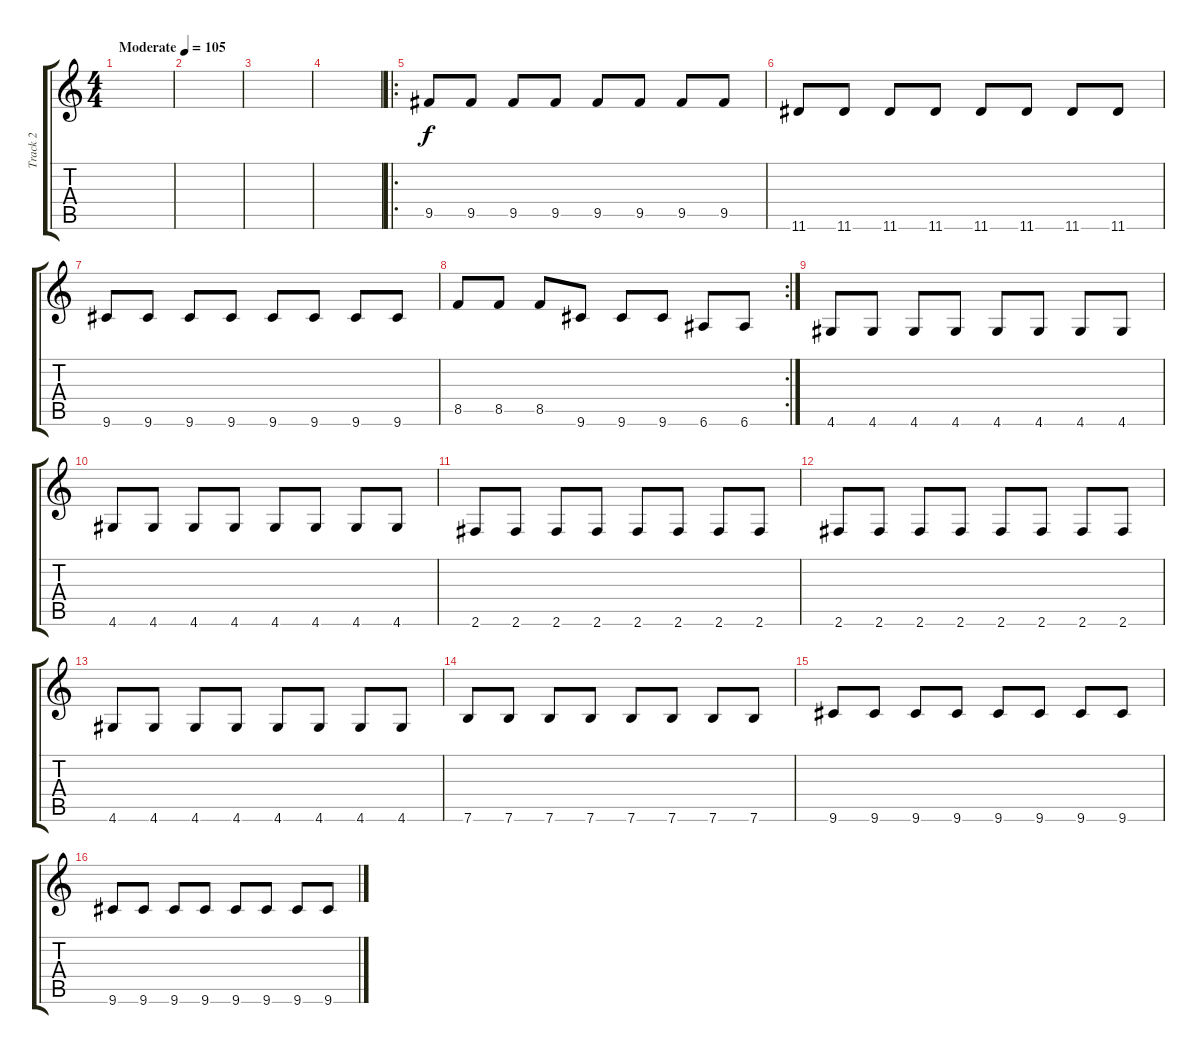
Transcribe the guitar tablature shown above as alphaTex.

\track ("Track 2" "Track 2") {instrument overdrivenguitar}
\staff {score tabs}
\tuning (E4 B3 G3 D3 A2 E2) {hide}
\ts (4 4)
\tempo (105 "Moderate")
\clef g2
\ks c
|
|
|
|
\ro
9.5.8 9.5.8 9.5.8 9.5.8 9.5.8 9.5.8 9.5.8 9.5.8 |
11.6.8 11.6.8 11.6.8 11.6.8 11.6.8 11.6.8 11.6.8 11.6.8 |
9.6.8 9.6.8 9.6.8 9.6.8 9.6.8 9.6.8 9.6.8 9.6.8 |
\rc 2
8.5.8 8.5.8 8.5.8 9.6.8 9.6.8 9.6.8 6.6.8 6.6.8 |
4.6.8 4.6.8 4.6.8 4.6.8 4.6.8 4.6.8 4.6.8 4.6.8 |
4.6.8 4.6.8 4.6.8 4.6.8 4.6.8 4.6.8 4.6.8 4.6.8 |
2.6.8 2.6.8 2.6.8 2.6.8 2.6.8 2.6.8 2.6.8 2.6.8 |
2.6.8 2.6.8 2.6.8 2.6.8 2.6.8 2.6.8 2.6.8 2.6.8 |
4.6.8 4.6.8 4.6.8 4.6.8 4.6.8 4.6.8 4.6.8 4.6.8 |
7.6.8 7.6.8 7.6.8 7.6.8 7.6.8 7.6.8 7.6.8 7.6.8 |
9.6.8 9.6.8 9.6.8 9.6.8 9.6.8 9.6.8 9.6.8 9.6.8 |
9.6.8 9.6.8 9.6.8 9.6.8 9.6.8 9.6.8 9.6.8 9.6.8
